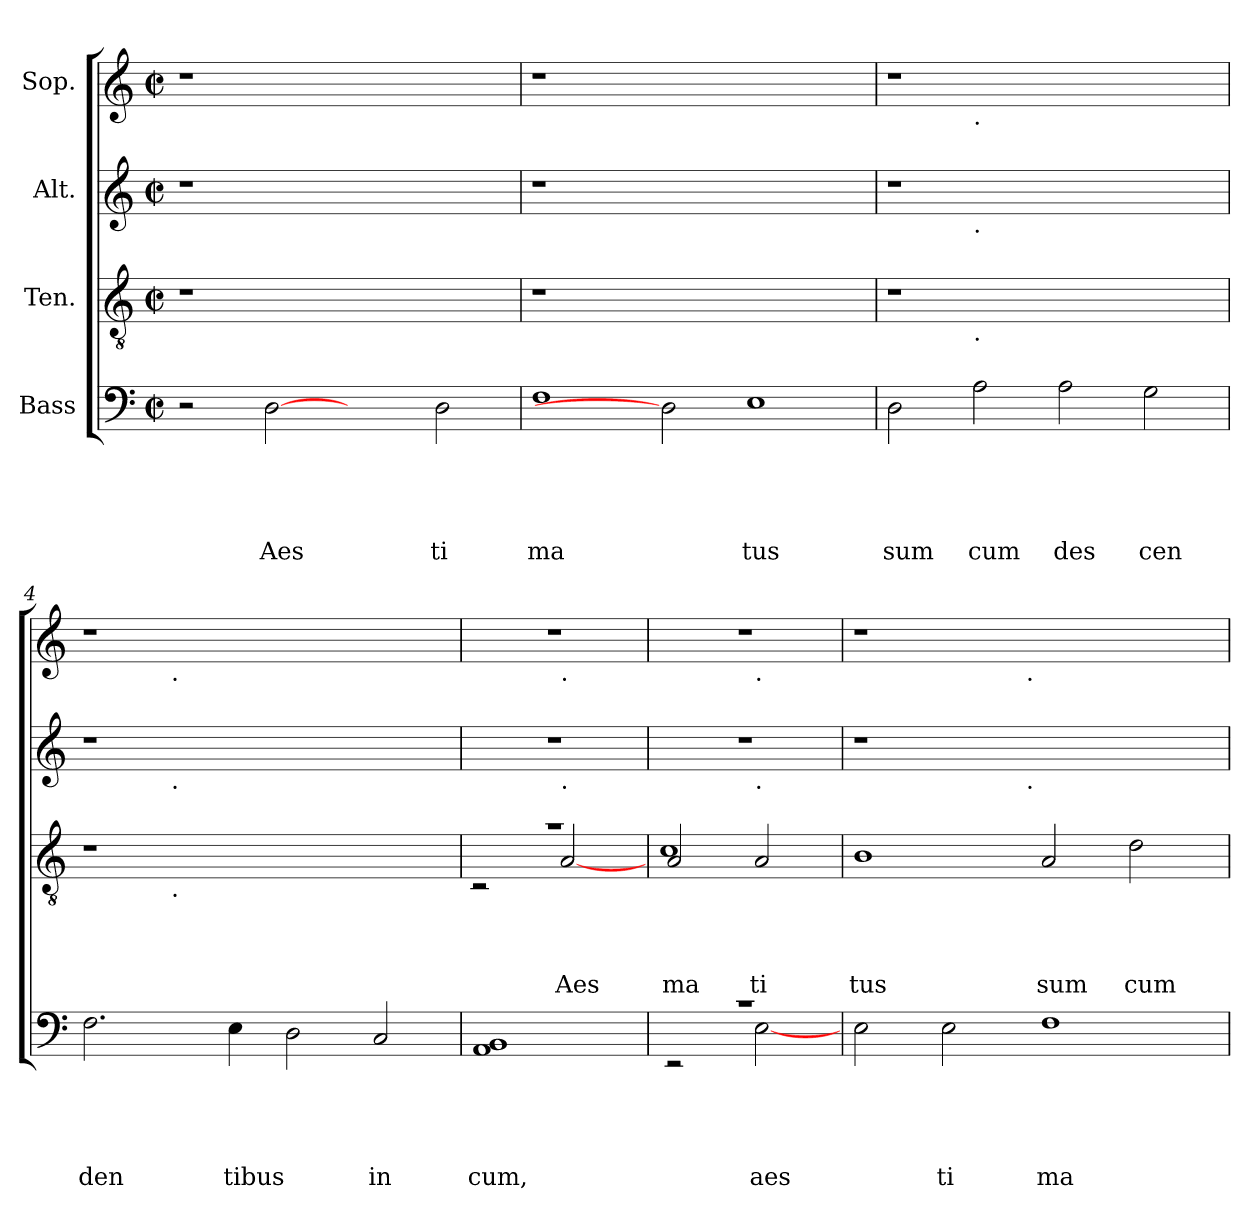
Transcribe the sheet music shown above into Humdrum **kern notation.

**kern	**text	**text	**text	**text	**text	**kern	**text	**text	**text	**text	**kern	**kern
*part4	*part4	*part4	*part4	*part4	*part4	*part3	*part3	*part3	*part3	*part3	*part2	*part1
*staff4	*staff4	*staff4	*staff4	*staff4	*staff4	*staff3	*staff3	*staff3	*staff3	*staff3	*staff2	*staff1
*I"Bass	*	*	*	*	*	*I"Ten.	*	*	*	*	*I"Alt.	*I"Sop.
*clefF4	*	*	*	*	*	*clefGv2	*	*	*	*	*clefG2	*clefG2
*k[]	*	*	*	*	*	*k[]	*	*	*	*	*k[]	*k[]
*C:	*	*	*	*	*	*C:	*	*	*	*	*C:	*C:
*M2/2	*	*	*	*	*	*M2/2	*	*	*	*	*M2/2	*M2/2
*met(c|)	*	*	*	*	*	*met(c|)	*	*	*	*	*met(c|)	*met(c|)
=1	=1	=1	=1	=1	=1	=1	=1	=1	=1	=1	=1	=1
2r	.	.	.	.	.	1r	.	.	.	.	1r	1r
!	!	!	!	!	!LO:LY:b	!	!	!	!	!	!	!
[2D	.	.	.	.	Aes	.	.	.	.	.	.	.
2ryy	.	.	.	.	.	1ryy	.	.	.	.	1ryy	1ryy
!	!	!	!	!	!LO:LY:b	!	!	!	!	!	!	!
2D\	.	.	.	.	ti	.	.	.	.	.	.	.
=2	=2	=2	=2	=2	=2	=2	=2	=2	=2	=2	=2	=2
!	!	!	!	!	!LO:LY:b	!	!	!	!	!	!	!
1F	.	.	.	.	ma	1r	.	.	.	.	1r	1r
2D]	.	.	.	.	.	1.ryy	.	.	.	.	1.ryy	1.ryy
!	!	!	!	!	!LO:LY:b	!	!	!	!	!	!	!
1E	.	.	.	.	tus	.	.	.	.	.	.	.
=3	=3	=3	=3	=3	=3	=3	=3	=3	=3	=3	=3	=3
!	!	!	!	!	!LO:LY:b	!	!	!	!	!	!	!
*	*	*	*	*	*	*^	*	*	*	*	*^	*^
2D\	.	.	.	.	sum	1r	2ryy	.	.	.	.	1r	2ryy	1r	2ryy
!	!	!	!	!	!	!	!	!	!	!	!	!	!	!	!LO:TX:b:t=.
!	!	!	!	!	!	!	!	!	!	!	!	!	!LO:TX:b:t=.	!	!
!	!	!	!	!	!	!	!LO:TX:b:t=.	!	!	!	!	!	!	!	!
!	!	!	!	!	!LO:LY:b	!	!	!	!	!	!	!	!	!	!
2A\	.	.	.	.	cum	.	1.ryy	.	.	.	.	.	1.ryy	.	1.ryy
!	!	!	!	!	!LO:LY:b	!	!	!	!	!	!	!	!	!	!
2A\	.	.	.	.	des	1ryy	.	.	.	.	.	1ryy	.	1ryy	.
!	!	!	!	!	!LO:LY:b	!	!	!	!	!	!	!	!	!	!
2G\	.	.	.	.	cen	.	.	.	.	.	.	.	.	.	.
=4	=4	=4	=4	=4	=4	=4	=4	=4	=4	=4	=4	=4	=4	=4	=4
!	!	!	!	!	!LO:LY:b	!	!	!	!	!	!	!	!	!	!
2.F\	.	.	.	.	den	1r	2ryy	.	.	.	.	1r	2ryy	1r	2ryy
!	!	!	!	!	!	!	!	!	!	!	!	!	!	!	!LO:TX:b:t=.
!	!	!	!	!	!	!	!	!	!	!	!	!	!LO:TX:b:t=.	!	!
!	!	!	!	!	!	!	!LO:TX:b:t=.	!	!	!	!	!	!	!	!
.	.	.	.	.	.	.	1.ryy	.	.	.	.	.	1.ryy	.	1.ryy
!	!	!	!	!	!LO:LY:b	!	!	!	!	!	!	!	!	!	!
4E\	.	.	.	.	tibus	.	.	.	.	.	.	.	.	.	.
2D\	.	.	.	.	.	1ryy	.	.	.	.	.	1ryy	.	1ryy	.
!	!	!	!	!	!LO:LY:b	!	!	!	!	!	!	!	!	!	!
2C/	.	.	.	.	in	.	.	.	.	.	.	.	.	.	.
=5	=5	=5	=5	=5	=5	=5	=5	=5	=5	=5	=5	=5	=5	=5	=5
!	!	!	!	!	!LO:LY:b	!	!	!	!	!	!	!	!	!	!
1AA 1BB	.	.	.	.	cum,	1ra	2rC	.	.	.	.	1r	2ryy	1r	2ryy
!	!	!	!	!	!	!	!	!	!	!	!	!	!	!	!LO:TX:b:t=.
!	!	!	!	!	!	!	!	!	!	!	!	!	!LO:TX:b:t=.	!	!
!	!	!	!	!	!	!	!	!	!	!	!LO:LY:b	!	!	!	!
.	.	.	.	.	.	.	[<2A/	.	.	.	Aes	.	2ryy	.	2ryy
=6	=6	=6	=6	=6	=6	=6	=6	=6	=6	=6	=6	=6	=6	=6	=6
*^	*	*	*	*	*	*	*	*	*	*	*	*	*	*	*
!	!	!	!	!	!	!	!	!	!	!	!	!LO:LY:b	!	!	!	!
1rc	2rEE	.	.	.	.	.	2A/	1c	.	.	.	ma	1r	2ryy	1r	2ryy
!	!	!	!	!	!	!	!	!	!	!	!	!	!	!	!	!LO:TX:b:t=.
!	!	!	!	!	!	!	!	!	!	!	!	!	!	!LO:TX:b:t=.	!	!
!	!	!	!	!	!	!LO:LY:b	!	!	!	!	!	!LO:LY:b	!	!	!	!
.	[>2E\	.	.	.	.	aes	2A/	.	.	.	.	ti	.	2ryy	.	2ryy
*	*	*	*	*	*	*	*v	*v	*	*	*	*	*	*	*	*
=7	=7	=7	=7	=7	=7	=7	=7	=7	=7	=7	=7	=7	=7	=7	=7
!	!	!	!	!	!	!	!	!	!	!	!LO:LY:b	!	!	!	!
*v	*v	*	*	*	*	*	*	*	*	*	*	*	*	*	*
2E\	.	.	.	.	.	1B	.	.	.	tus	1r	2ryy	1r	2ryy
!	!	!	!	!	!LO:LY:b	!	!	!	!	!	!	!	!	!
2E\	.	.	.	.	ti	.	.	.	.	.	.	4...ryy	.	4...ryy
!	!	!	!	!	!	!	!	!	!	!	!	!	!	!LO:TX:b:t=.
!	!	!	!	!	!	!	!	!	!	!	!	!LO:TX:b:t=.	!	!
.	.	.	.	.	.	.	.	.	.	.	.	1ryy	.	1ryy
!	!	!	!	!	!LO:LY:b	!	!	!	!	!LO:LY:b	!	!	!	!
1F	.	.	.	.	ma	2A/	.	.	.	sum	1ryy	.	1ryy	.
!	!	!	!	!	!	!	!	!	!	!LO:LY:b	!	!	!	!
.	.	.	.	.	.	2d\	.	.	.	cum	.	.	.	.
.	.	.	.	.	.	.	.	.	.	.	.	32ryy	.	32ryy
*	*	*	*	*	*	*	*	*	*	*	*v	*v	*	*
*	*	*	*	*	*	*	*	*	*	*	*	*v	*v
=	=	=	=	=	=	=	=	=	=	=	=	=
*-	*-	*-	*-	*-	*-	*-	*-	*-	*-	*-	*-	*-
